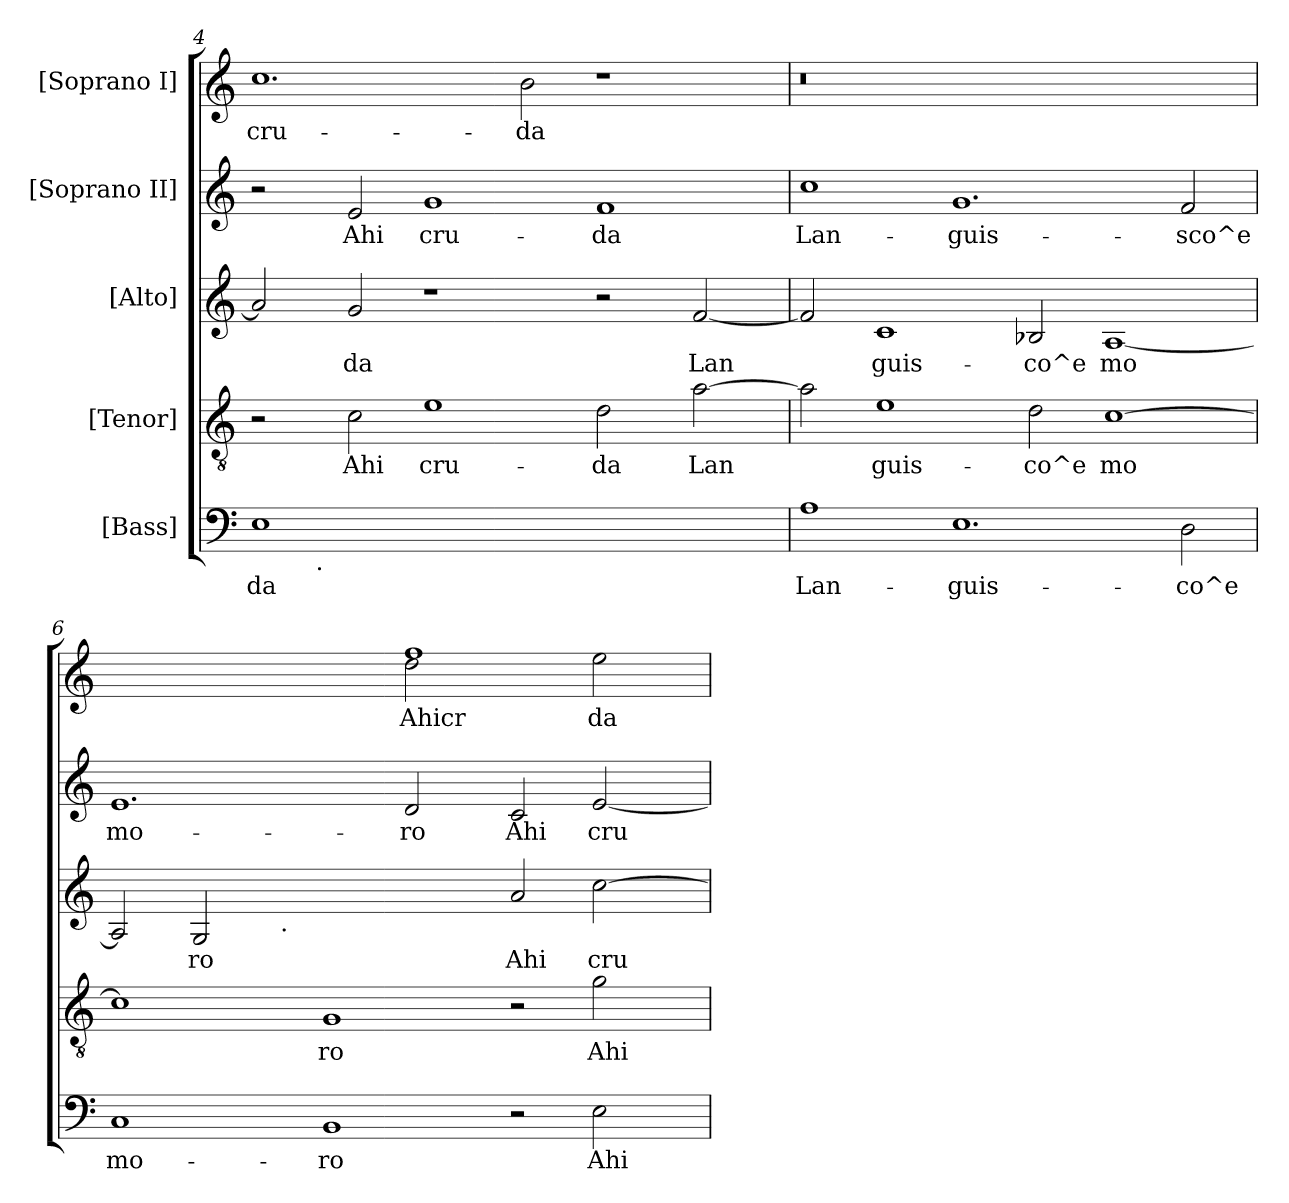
**kern	**text	**kern	**text	**kern	**text	**kern	**text	**kern	**text
*part5	*part5	*part4	*part4	*part3	*part3	*part2	*part2	*part1	*part1
*staff5	*staff5	*staff4	*staff4	*staff3	*staff3	*staff2	*staff2	*staff1	*staff1
*I"[Bass]	*	*I"[Tenor]	*	*I"[Alto]	*	*I"[Soprano II]	*	*I"[Soprano I]	*
!!LO:PB:g=z
*clefF4	*	*clefGv2	*	*clefG2	*	*clefG2	*	*clefG2	*
*k[]	*	*k[]	*	*k[]	*	*k[]	*	*k[]	*
*C:	*	*C:	*	*C:	*	*C:	*	*C:	*
=4	=4	=4	=4	=4	=4	=4	=4	=4	=4
!	!LO:LY:b:cj	!	!	!	!LO:LY:b:cj	!	!	!	!LO:LY:b:cj
*^	*	*	*	*	*	*	*	*	*
1E	4.ryy	-da	2r	.	2a/]	--	2r	.	1.cc	cru-
!	!LO:TX:b:t=.	!	!	!	!	!	!	!	!	!
.	1ryy	.	.	.	.	.	.	.	.	.
!	!	!	!	!LO:LY:b:cj	!	!LO:LY:b:cj	!	!LO:LY:b:cj	!	!
.	.	.	2c\	Ahi	2g/	-da	2e/	Ahi	.	.
!	!	!	!	!LO:LY:b:cj	!	!	!	!LO:LY:b:cj	!	!
0ryy	.	.	1e	cru-	1r	.	1g	cru-	.	.
.	1ryy	.	.	.	.	.	.	.	.	.
!	!	!	!	!	!	!	!	!	!	!LO:LY:b:cj
.	.	.	.	.	.	.	.	.	2b\	-da
!	!	!	!	!LO:LY:b:cj	!	!	!	!LO:LY:b:cj	!	!
.	.	.	2d\	-da	2r	.	1f	-da	1r	.
.	2ryy	.	.	.	.	.	.	.	.	.
!	!	!	!	!LO:LY:b:cj	!	!LO:LY:b:cj	!	!	!	!
.	.	.	[>2a\	Lan-	[<2f/	Lan-	.	.	.	.
.	8ryy	.	.	.	.	.	.	.	.	.
=5	=5	=5	=5	=5	=5	=5	=5	=5	=5	=5
!	!	!LO:LY:b:cj	!	!LO:LY:b:cj	!	!LO:LY:b:cj	!	!LO:LY:b:cj	!	!
*v	*v	*	*	*	*	*	*	*	*	*
1A	Lan-	2a\]	--	2f/]	--	1cc	Lan-	0.r	.
!	!	!	!LO:LY:b:cj	!	!LO:LY:b:cj	!	!	!	!
.	.	1e	-guis-	1c	-guis-	.	.	.	.
!	!LO:LY:b:cj	!	!	!	!	!	!LO:LY:b:cj	!	!
1.E	-guis-	.	.	.	.	1.g	-guis-	.	.
!	!	!	!LO:LY:b:cj	!	!LO:LY:b:cj	!	!	!	!
.	.	2d\	-co^e	2B-X/	-co^e	.	.	.	.
!	!	!	!LO:LY:b:cj	!	!LO:LY:b:cj	!	!	!	!
.	.	[>1c	mo-	[<1A	mo-	.	.	.	.
!	!LO:LY:b:cj	!	!	!	!	!	!LO:LY:b:cj	!	!
2D\	-co^e	.	.	.	.	2f/	-sco^e	.	.
=6	=6	=6	=6	=6	=6	=6	=6	=6	=6
!	!LO:LY:b:cj	!	!LO:LY:b:cj	!	!LO:LY:b:cj	!	!LO:LY:b:cj	!	!
*	*	*	*	*^	*	*	*	*^	*
1C	mo-	1c]	--	2A/]	2ryy	--	1.e	mo-	1.ryy	1.ryy	.
!	!	!	!	!	!	!LO:LY:b:cj	!	!	!	!	!
.	.	.	.	2G/	4ryy	-ro	.	.	.	.	.
.	.	.	.	.	16ryy	.	.	.	.	.	.
.	.	.	.	.	64ryy	.	.	.	.	.	.
!	!	!	!	!	!LO:TX:b:t=.	!	!	!	!	!	!
.	.	.	.	.	1ryy	.	.	.	.	.	.
!	!LO:LY:b:cj	!	!LO:LY:b:cj	!	!	!	!	!	!	!	!
1BB	-ro	1G	-ro	1ryy	.	.	.	.	.	.	.
!	!	!	!	!	!	!	!	!LO:LY:b:cj	!	!	!LO:LY:b:cj
.	.	.	.	.	.	.	2d/	-ro	1ff	2dd\	Ahicr
.	.	.	.	.	1ryy	.	.	.	.	.	.
!	!	!	!	!	!	!LO:LY:b:cj	!	!LO:LY:b:cj	!	!	!
2r	.	2r	.	2a/	.	Ahi	2c/	Ahi	.	1ryy	.
!	!LO:LY:b:cj	!	!LO:LY:b:cj	!	!	!LO:LY:b:cj	!	!LO:LY:b:cj	!	!	!LO:LY:b:cj
2E\	Ahi	2g\	Ahi	[>2cc\	.	cru-	[>2e/	cru-	2ee\	.	da
.	.	.	.	.	8ryy	.	.	.	.	.	.
.	.	.	.	.	32.ryy	.	.	.	.	.	.
*	*	*	*	*v	*v	*	*	*	*v	*v	*
=	=	=	=	=	=	=	=	=	=
*-	*-	*-	*-	*-	*-	*-	*-	*-	*-
